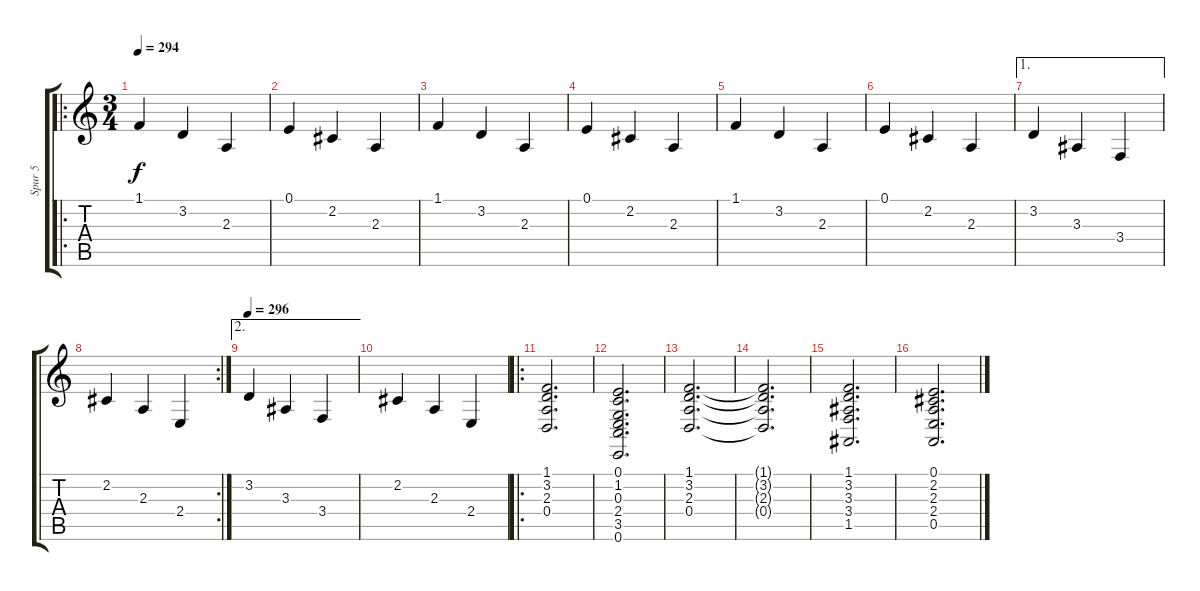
\track ("Spur 5" "Spur 5") {instrument synthstrings2}
\staff {score tabs}
\tuning (E4 B3 G3 D3 A2 E2) {hide}
\ro
\ts (3 4)
\tempo 294
\clef g2
\ks c
1.1.4{dy f} 3.2.4 2.3.4 |
0.1.4 2.2.4 2.3.4 |
1.1.4 3.2.4 2.3.4 |
0.1.4 2.2.4 2.3.4 |
1.1.4 3.2.4 2.3.4 |
0.1.4 2.2.4 2.3.4 |
\ae 1
3.2.4 3.3.4 3.4.4 |
\rc 2
2.2.4 2.3.4 2.4.4 |
\ae 2
\tempo 296
3.2.4 3.3.4 3.4.4 |
2.2.4 2.3.4 2.4.4 |
\ro
(1.1 3.2 2.3 0.4).2{d} |
(0.1 1.2 0.3 2.4 3.5 0.6).2{d} |
(1.1 3.2 2.3 0.4).2{d} |
(1.1{t} 3.2{t} 2.3{t} 0.4{t}).2{d} |
(1.1 3.2 3.3 3.4 1.5).2{d} |
(0.1 2.2 2.3 2.4 0.5).2{d}
